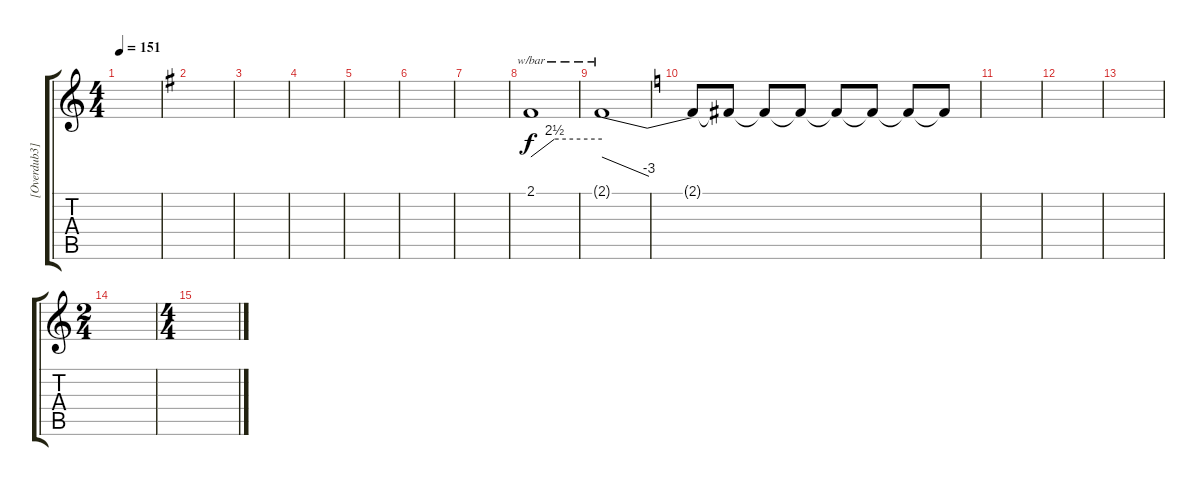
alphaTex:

\track ("[Overdub3]" "[Overdub3]") {instrument violin}
\staff {score tabs}
\tuning (E4 B3 G3 D3 A2 E2) {hide}
\ts (4 4)
\tempo 151
\clef g2
\ks c
|
\ks g
|
|
|
|
|
|
2.1.1{tbe (custom default 0 0 20 10 60 10)} |
2.1{t}.1{tbe (dive default 0 0 60 -12)} |
\ks c
2.1{t}.8 2.1{t}.8 2.1{t}.8{volume 14} 2.1{t}.8{volume 12} 2.1{t}.8{volume 10} 2.1{t}.8{volume 8} 2.1{t}.8{volume 6} 2.1{t}.8{volume 4} |
|
|
|
\ts (2 4)
|
\ts (4 4)
